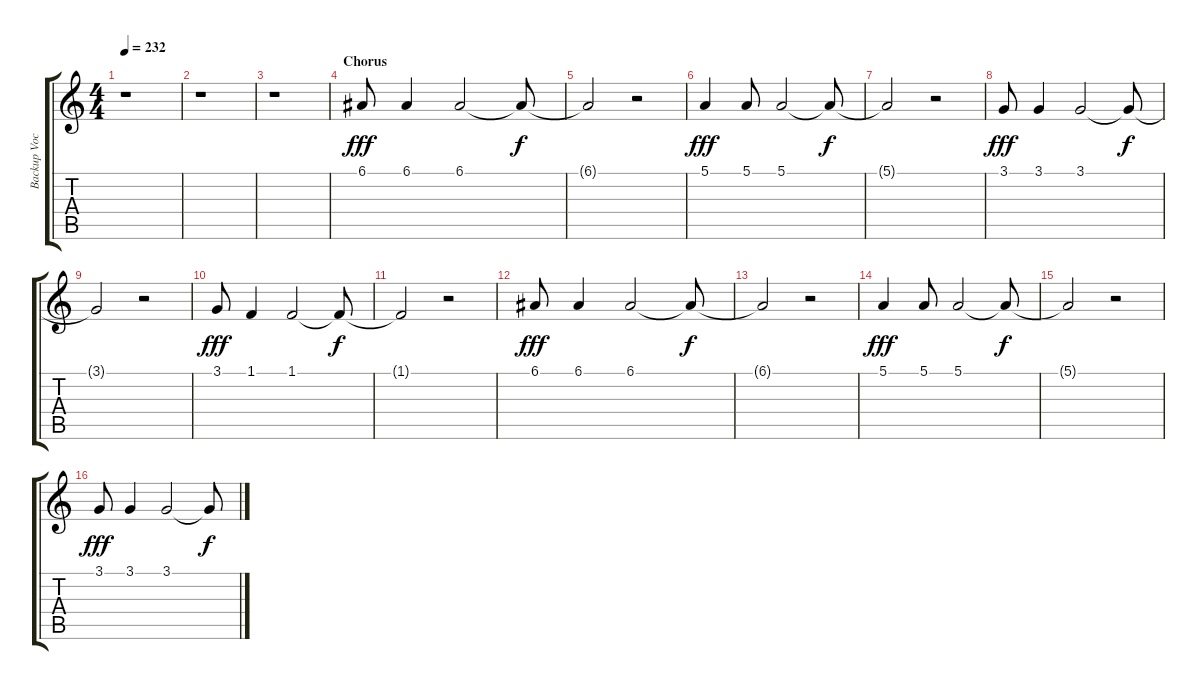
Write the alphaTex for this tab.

\track ("Backup Vocals" "Backup Voc") {instrument flute}
\staff {score tabs}
\tuning (E4 B3 G3 D3 A2 E2) {hide}
\ts (4 4)
\tempo 232
\clef g2
\ks c
r.1{dy fff} |
r.1 |
r.1 |
\section ("" "Chorus")
6.1.8 6.1.4 6.1.2 6.1{t}.8{dy f} |
6.1{t}.2 r.2 |
5.1.4{dy fff} 5.1.8 5.1.2 5.1{t}.8{dy f} |
5.1{t}.2 r.2 |
3.1.8{dy fff} 3.1.4 3.1.2 3.1{t}.8{dy f} |
3.1{t}.2 r.2 |
3.1.8{dy fff} 1.1.4 1.1.2 1.1{t}.8{dy f} |
1.1{t}.2 r.2 |
6.1.8{dy fff} 6.1.4 6.1.2 6.1{t}.8{dy f} |
6.1{t}.2 r.2 |
5.1.4{dy fff} 5.1.8 5.1.2 5.1{t}.8{dy f} |
5.1{t}.2 r.2 |
3.1.8{dy fff} 3.1.4 3.1.2 3.1{t}.8{dy f}
